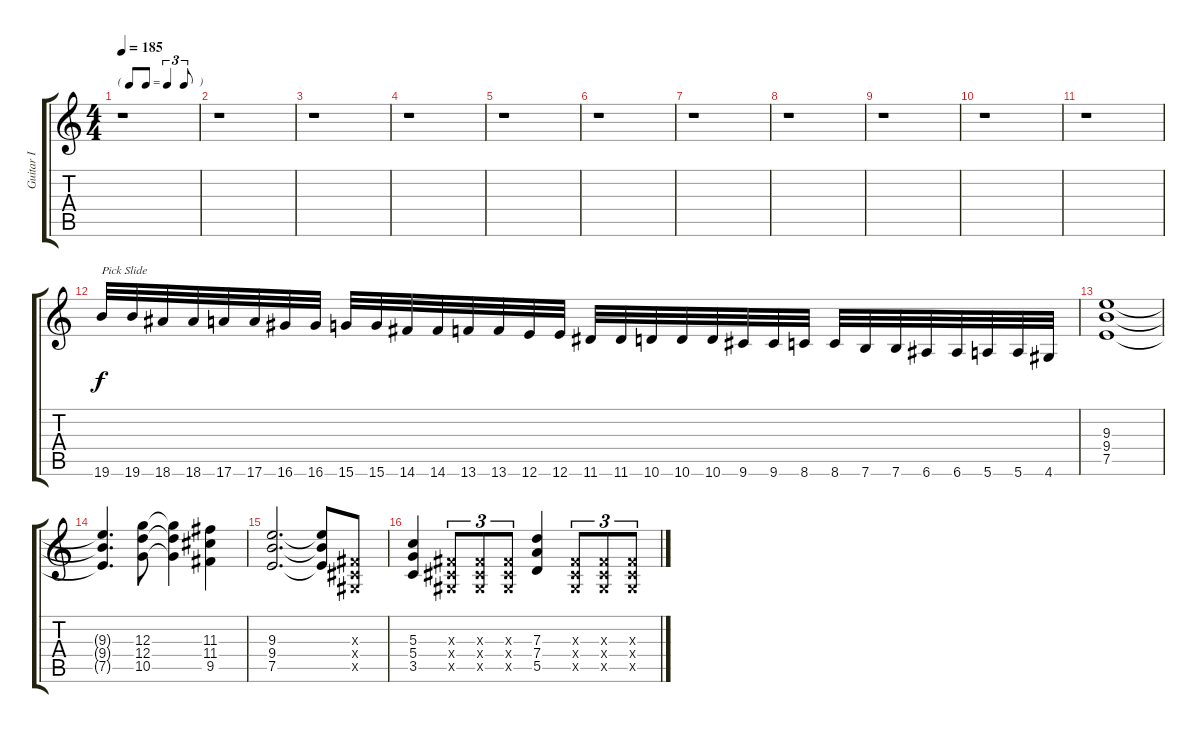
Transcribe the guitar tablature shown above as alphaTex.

\track ("Guitar I" "Guitar I") {instrument overdrivenguitar}
\staff {score tabs}
\tuning (E4 B3 G3 D3 A2 E2) {hide}
\ts (4 4)
\tf triplet8th
\tempo 185
\clef g2
\ks c
r.1{dy f instrument overdrivenguitar} |
r.1 |
r.1 |
r.1 |
r.1 |
r.1 |
r.1 |
r.1 |
r.1 |
r.1 |
r.1{volume 16 instrument guitarfretnoise} |
19.6.32{txt "Pick Slide"} 19.6.32 18.6.32 18.6.32 17.6.32 17.6.32 16.6.32 16.6.32 15.6.32 15.6.32 14.6.32 14.6.32 13.6.32 13.6.32 12.6.32 12.6.32 11.6.32 11.6.32 10.6.32 10.6.32 10.6.32 9.6.32 9.6.32 8.6.32 8.6.32 7.6.32 7.6.32 6.6.32 6.6.32 5.6.32 5.6.32 4.6.32 |
(9.3 9.4 7.5).1{volume 11 instrument overdrivenguitar} |
(9.3{t} 9.4{t} 7.5{t}).4{d} (12.3 12.4 10.5).8 (12.3{t} 12.4{t} 10.5{t}).4 (11.3 11.4 9.5).4 |
(9.3 9.4 7.5).2{d} (9.3{t} 9.4{t} 7.5{t}).8 (-1.3{x} -1.4{x} -1.5{x}).8 |
(5.3 5.4 3.5).4 (-1.3{x} -1.4{x} -1.5{x}).8{tu (3 2)} (-1.3{x} -1.4{x} -1.5{x}).8{tu (3 2)} (-1.3{x} -1.4{x} -1.5{x}).8{tu (3 2)} (7.3 7.4 5.5).4 (-1.3{x} -1.4{x} -1.5{x}).8{tu (3 2)} (-1.3{x} -1.4{x} -1.5{x}).8{tu (3 2)} (-1.3{x} -1.4{x} -1.5{x}).8{tu (3 2)}
